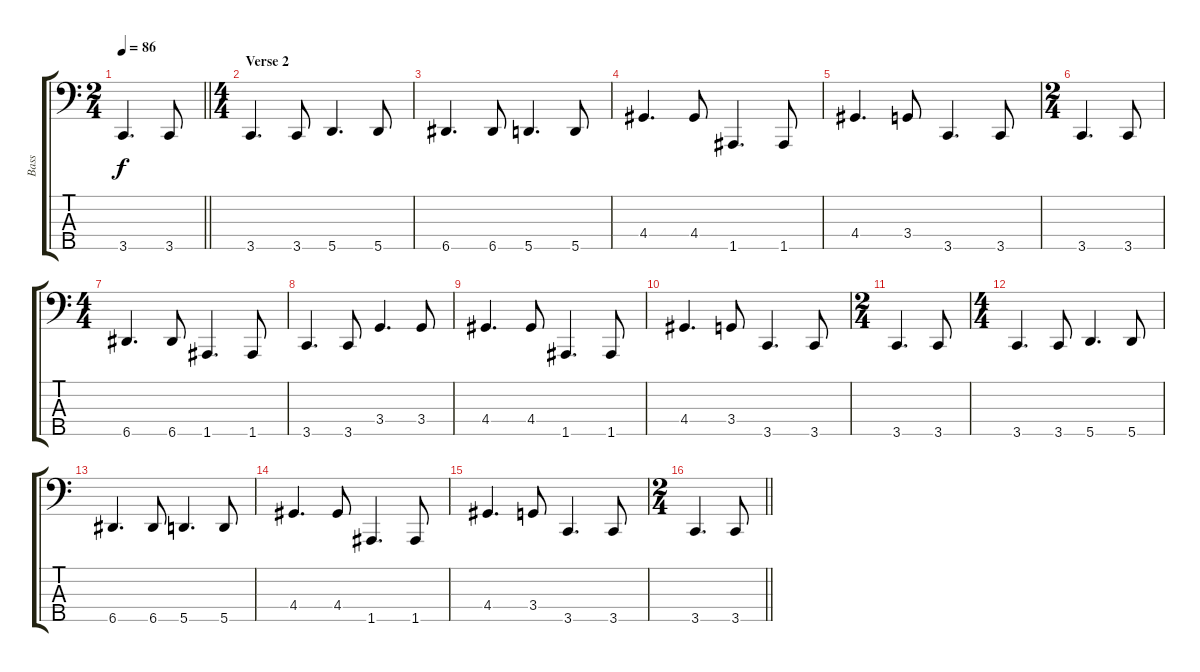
\track ("Bass" "Bass") {instrument electricbasspick}
\staff {score tabs}
\tuning (G2 D2 A1 E1 A0) {hide}
\ts (2 4)
\tempo 86
\clef f4
\barLineRight lightlight
\ks c
3.5.4{d dy f} 3.5.8 |
\ts (4 4)
\section ("" "Verse 2")
3.5.4{d} 3.5.8 5.5.4{d} 5.5.8 |
6.5.4{d} 6.5.8 5.5.4{d} 5.5.8 |
4.4.4{d} 4.4.8 1.5.4{d} 1.5.8 |
4.4.4{d} 3.4.8 3.5.4{d} 3.5.8 |
\ts (2 4)
3.5.4{d} 3.5.8 |
\ts (4 4)
6.5.4{d} 6.5.8 1.5.4{d} 1.5.8 |
3.5.4{d} 3.5.8 3.4.4{d} 3.4.8 |
4.4.4{d} 4.4.8 1.5.4{d} 1.5.8 |
4.4.4{d} 3.4.8 3.5.4{d} 3.5.8 |
\ts (2 4)
3.5.4{d} 3.5.8 |
\ts (4 4)
3.5.4{d} 3.5.8 5.5.4{d} 5.5.8 |
6.5.4{d} 6.5.8 5.5.4{d} 5.5.8 |
4.4.4{d} 4.4.8 1.5.4{d} 1.5.8 |
4.4.4{d} 3.4.8 3.5.4{d} 3.5.8 |
\ts (2 4)
\barLineRight lightlight
3.5.4{d} 3.5.8
